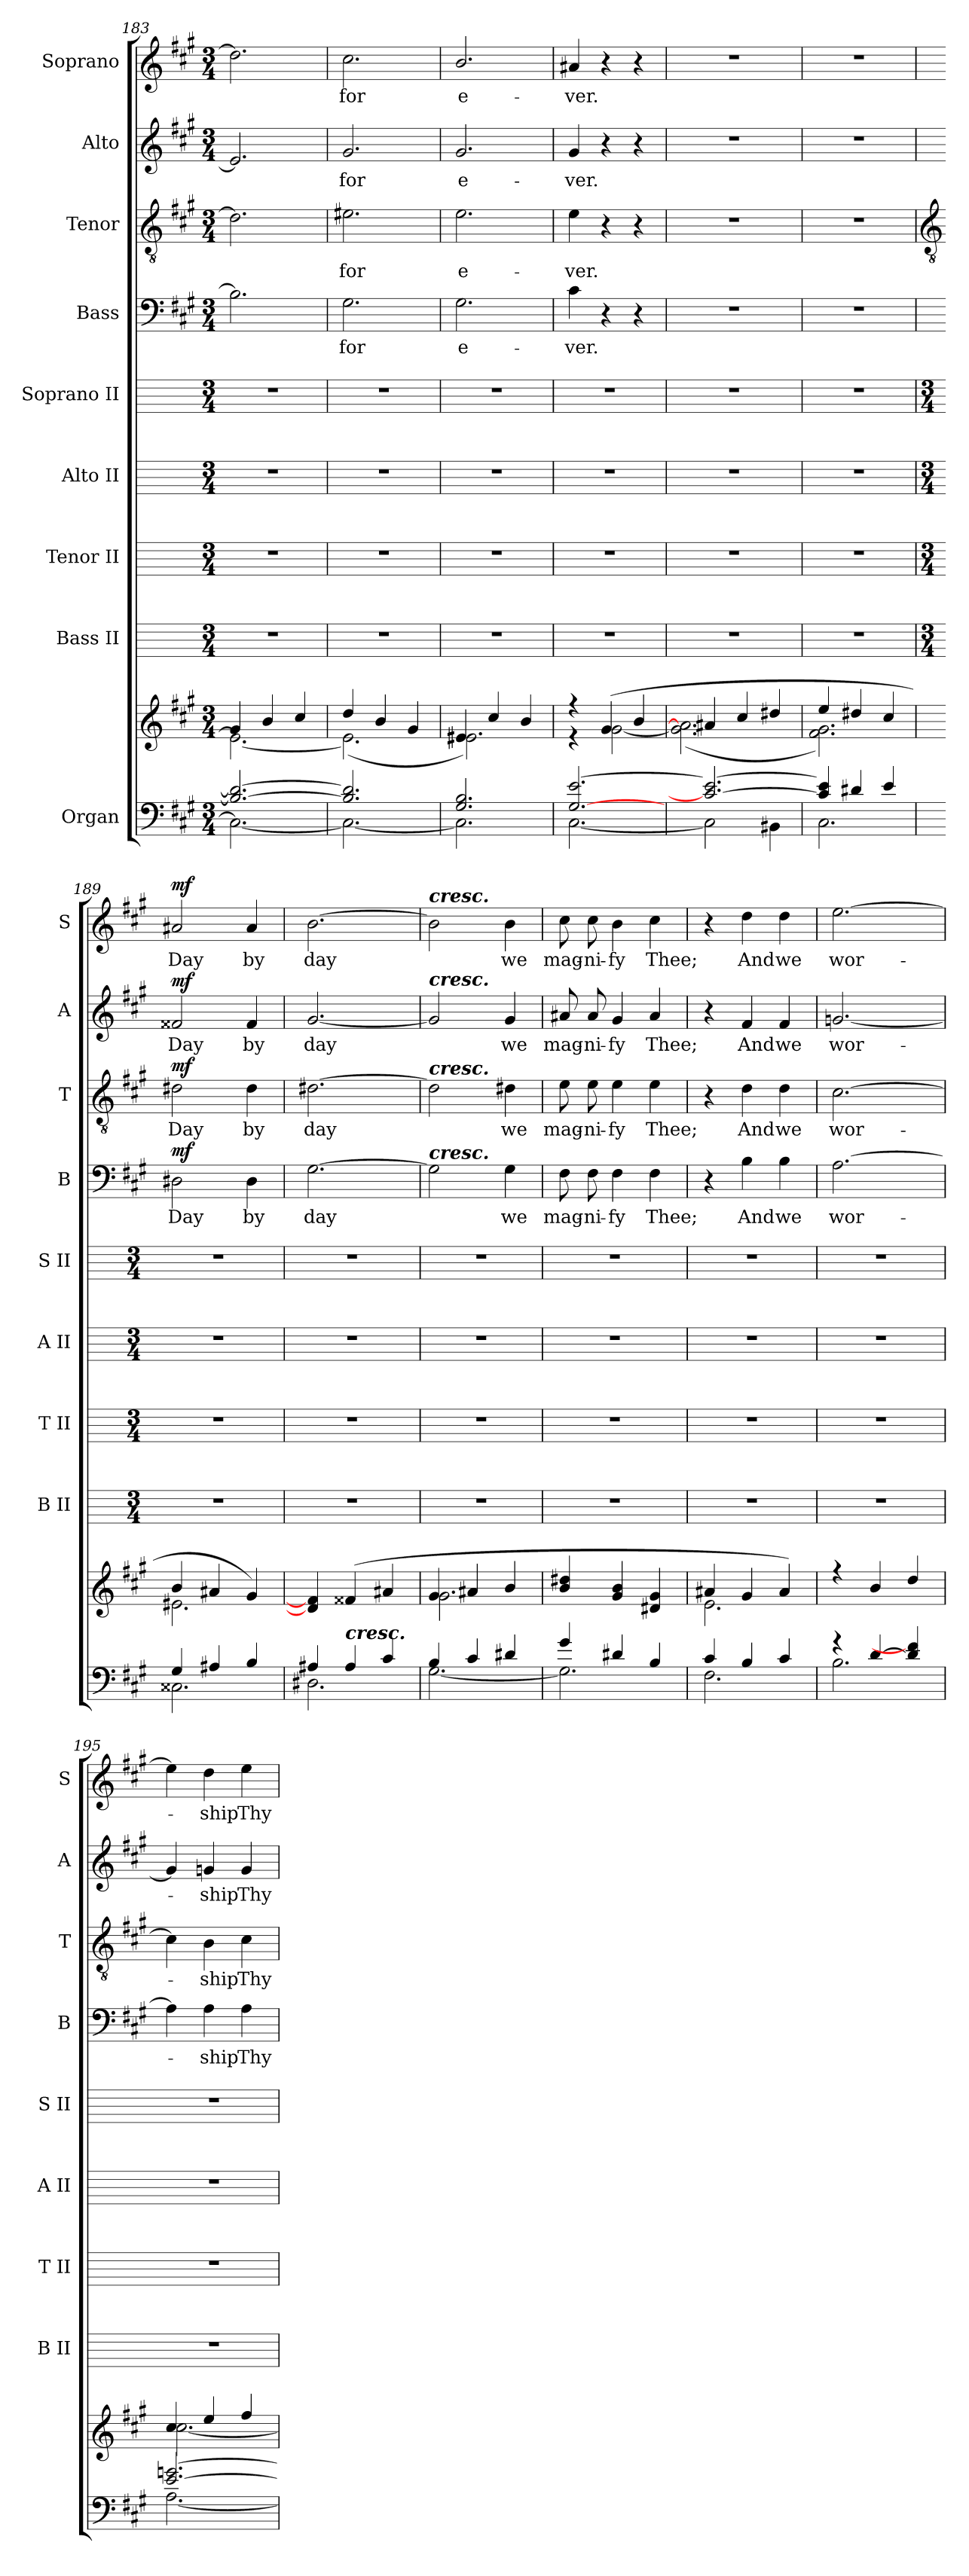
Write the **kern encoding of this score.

**kern	**kern	**kern	**kern	**kern	**kern	**kern	**text	**dynam	**kern	**text	**dynam	**kern	**text	**dynam	**kern	**text	**dynam
*part9	*part9	*part8	*part7	*part6	*part5	*part4	*part4	*part4	*part3	*part3	*part3	*part2	*part2	*part2	*part1	*part1	*part1
*staff10	*staff9	*staff8	*staff7	*staff6	*staff5	*staff4	*staff4	*staff4	*staff3	*staff3	*staff3	*staff2	*staff2	*staff2	*staff1	*staff1	*staff1
*I"Organ	*	*I"Bass II	*I"Tenor II	*I"Alto II	*I"Soprano II	*I"Bass	*	*	*I"Tenor	*	*	*I"Alto	*	*	*I"Soprano	*	*
*	*	*I'B II	*I'T II	*I'A II	*I'S II	*I'B	*	*	*I'T	*	*	*I'A	*	*	*I'S	*	*
*clefF4	*clefG2	*	*	*	*	*clefF4	*	*	*clefGv2	*	*	*clefG2	*	*	*clefG2	*	*
*k[f#c#g#]	*k[f#c#g#]	*	*	*	*	*k[f#c#g#]	*	*	*k[f#c#g#]	*	*	*k[f#c#g#]	*	*	*k[f#c#g#]	*	*
*A:	*A:	*	*	*	*	*A:	*	*	*A:	*	*	*A:	*	*	*A:	*	*
*M3/4	*M3/4	*M3/4	*M3/4	*M3/4	*M3/4	*M3/4	*	*	*M3/4	*	*	*M3/4	*	*	*M3/4	*	*
=183	=183	=183	=183	=183	=183	=183	=183	=183	=183	=183	=183	=183	=183	=183	=183	=183	=183
*^	*^	*	*	*	*	*	*	*	*	*	*	*	*	*	*	*	*
2.B/_ 2.d/_	2.C#\_	4g#/	2.e\_	2.r	2.r	2.r	2.r	2.B]	.	.	2.d]	.	.	2.e#]	.	.	2.dd]	.	.
.	.	4b/	.	.	.	.	.	.	.	.	.	.	.	.	.	.	.	.	.
.	.	4cc#/	.	.	.	.	.	.	.	.	.	.	.	.	.	.	.	.	.
=184	=184	=184	=184	=184	=184	=184	=184	=184	=184	=184	=184	=184	=184	=184	=184	=184	=184	=184	=184
!	!	!	!	!	!	!	!	!	!LO:LY:b	!	!	!LO:LY:b	!	!	!LO:LY:b	!	!	!LO:LY:b	!
2.B/] 2.d/]	2.C#\_	4dd/	(<2.e\]	2.r	2.r	2.r	2.r	2.G#	for	.	2.e#X	for	.	2.g#	for	.	2.cc#	for	.
.	.	4b/	.	.	.	.	.	.	.	.	.	.	.	.	.	.	.	.	.
.	.	4g#/	.	.	.	.	.	.	.	.	.	.	.	.	.	.	.	.	.
=185	=185	=185	=185	=185	=185	=185	=185	=185	=185	=185	=185	=185	=185	=185	=185	=185	=185	=185	=185
!	!	!	!	!	!	!	!	!	!LO:LY:b	!	!	!LO:LY:b	!	!	!LO:LY:b	!	!	!LO:LY:b	!
2.G#/ 2.B/	2.C#\]	4e#X/	2.e#\)	2.r	2.r	2.r	2.r	2.G#	e-	.	2.e	e-	.	2.g#	e-	.	2.b/	e-	.
.	.	4cc#/	.	.	.	.	.	.	.	.	.	.	.	.	.	.	.	.	.
.	.	4b/	.	.	.	.	.	.	.	.	.	.	.	.	.	.	.	.	.
=186	=186	=186	=186	=186	=186	=186	=186	=186	=186	=186	=186	=186	=186	=186	=186	=186	=186	=186	=186
!	!	!	!	!	!	!	!	!	!LO:LY:b	!	!	!LO:LY:b	!	!	!LO:LY:b	!	!	!LO:LY:b	!
[2.G#/ [2.e/	[2.C#\	4r	4r	2.r	2.r	2.r	2.r	4c#	-ver.	.	4e	-ver.	.	4g#	-ver.	.	4a#X	-ver.	.
.	.	(>4g#/	[2g#\	.	.	.	.	4r	.	.	4r	.	.	4r	.	.	4r	.	.
.	.	4b/	.	.	.	.	.	4r	.	.	4r	.	.	4r	.	.	4r	.	.
=187	=187	=187	=187	=187	=187	=187	=187	=187	=187	=187	=187	=187	=187	=187	=187	=187	=187	=187	=187
!	!	!	!	!	!	!	!	!LO:N:vis=1	!	!	!LO:N:vis=1	!	!	!LO:N:vis=1	!	!	!LO:N:vis=1	!	!
2.c#/_ 2.e/_	2C#\]	4a#X/	(<2.g#\] 2.a#\]	2.r	2.r	2.r	2.r	2.r	.	.	2.r	.	.	2.r	.	.	2.r	.	.
.	.	4cc#/	.	.	.	.	.	.	.	.	.	.	.	.	.	.	.	.	.
.	4BB#X\	4dd#X/	.	.	.	.	.	.	.	.	.	.	.	.	.	.	.	.	.
=188	=188	=188	=188	=188	=188	=188	=188	=188	=188	=188	=188	=188	=188	=188	=188	=188	=188	=188	=188
!	!	!	!	!	!	!	!	!LO:N:vis=1	!	!	!LO:N:vis=1	!	!	!LO:N:vis=1	!	!	!LO:N:vis=1	!	!
4c#/] 4e/]	2.C#\	4ee/	2.f#\ 2.g#\)	2.r	2.r	2.r	2.r	2.r	.	.	2.r	.	.	2.r	.	.	2.r	.	.
4d#X/	.	4dd#X/	.	.	.	.	.	.	.	.	.	.	.	.	.	.	.	.	.
4e/	.	4cc#/	.	.	.	.	.	.	.	.	.	.	.	.	.	.	.	.	.
!!LO:LB:g=z
=189	=189	=189	=189	=189	=189	=189	=189	=189	=189	=189	=189	=189	=189	=189	=189	=189	=189	=189	=189
*	*	*	*	*	*	*	*	*	*	*	*clefGv2	*	*	*	*	*	*	*	*
*	*	*	*	*M3/4	*M3/4	*M3/4	*M3/4	*	*	*	*	*	*	*	*	*	*	*	*
!	!	!	!	!	!	!	!	!	!LO:LY:b	!LO:DY:b	!	!LO:LY:b	!LO:DY:b	!	!LO:LY:b	!LO:DY:b	!	!LO:LY:b	!LO:DY:b
4G#/	2.C##X\	4b/	2.e#X\	2.r	2.r	2.r	2.r	2D#X	Day	mf	2d#X	Day	mf	2f##X	Day	mf	2a#X	Day	mf
4A#X/	.	4a#X/	.	.	.	.	.	.	.	.	.	.	.	.	.	.	.	.	.
!	!	!	!	!	!	!	!	!	!LO:LY:b	!	!	!LO:LY:b	!	!	!LO:LY:b	!	!	!LO:LY:b	!
4B/	.	4g#/)	.	.	.	.	.	4D#	by	.	4d#	by	.	4f##	by	.	4a#	by	.
!!LO:LB:g=z
=190	=190	=190	=190	=190	=190	=190	=190	=190	=190	=190	=190	=190	=190	=190	=190	=190	=190	=190	=190
!	!	!	!	!	!	!	!	!	!LO:LY:b	!	!	!LO:LY:b	!	!	!LO:LY:b	!	!	!LO:LY:b	!
4A#X/	2.D#X\	4d/] 4f##/]	2.ryy	2.r	2.r	2.r	2.r	[2.G#	day	.	[2.d#X	day	.	[2.g#	day	.	[2.b	day	.
!LO:TX:a:Bi:t=cresc.	!	!	!	!	!	!	!	!	!	!	!	!	!	!	!	!	!	!	!
4A#/	.	(<4f##/	.	.	.	.	.	.	.	.	.	.	.	.	.	.	.	.	.
4c#/	.	4a#X/	.	.	.	.	.	.	.	.	.	.	.	.	.	.	.	.	.
=191	=191	=191	=191	=191	=191	=191	=191	=191	=191	=191	=191	=191	=191	=191	=191	=191	=191	=191	=191
!	!	!	!	!	!	!	!	!	!	!	!	!	!	!	!	!	!LO:TX:a:Bi:t=cresc.	!	!
!	!	!	!	!	!	!	!	!	!	!	!	!	!	!LO:TX:a:Bi:t=cresc.	!	!	!	!	!
!	!	!	!	!	!	!	!	!	!	!	!LO:TX:a:Bi:t=cresc.	!	!	!	!	!	!	!	!
!	!	!	!	!	!	!	!	!LO:TX:a:Bi:t=cresc.	!	!	!	!	!	!	!	!	!	!	!
4B/	[2.G#\	4g#/	2.g#\	2.r	2.r	2.r	2.r	2G#]	.	.	2d#]	.	.	2g#]	.	.	2b]	.	.
4c#/	.	4a#X/	.	.	.	.	.	.	.	.	.	.	.	.	.	.	.	.	.
!	!	!	!	!	!	!	!	!	!LO:LY:b	!	!	!LO:LY:b	!	!	!LO:LY:b	!	!	!LO:LY:b	!
4d#X/	.	4b/	.	.	.	.	.	4G#	we	.	4d#	we	.	4g#	we	.	4b	we	.
=192	=192	=192	=192	=192	=192	=192	=192	=192	=192	=192	=192	=192	=192	=192	=192	=192	=192	=192	=192
!	!	!	!	!	!	!	!	!	!LO:LY:b	!	!	!LO:LY:b	!	!	!LO:LY:b	!	!	!LO:LY:b	!
4g#/	2.G#\]	4b/ 4dd#X/	2.ryy	2.r	2.r	2.r	2.r	8F#	mag-	.	8e	mag-	.	8a#X	mag-	.	8cc#	mag-	.
!	!	!	!	!	!	!	!	!	!LO:LY:b	!	!	!LO:LY:b	!	!	!LO:LY:b	!	!	!LO:LY:b	!
.	.	.	.	.	.	.	.	8F#	-ni-	.	8e	-ni-	.	8a#	-ni-	.	8cc#	-ni-	.
!	!	!	!	!	!	!	!	!	!LO:LY:b	!	!	!LO:LY:b	!	!	!LO:LY:b	!	!	!LO:LY:b	!
4d#X/	.	4g#/ 4b/	.	.	.	.	.	4F#	-fy	.	4e	-fy	.	4g#	-fy	.	4b	-fy	.
!	!	!	!	!	!	!	!	!	!LO:LY:b	!	!	!LO:LY:b	!	!	!LO:LY:b	!	!	!LO:LY:b	!
4B/	.	4d#X/ 4g#/	.	.	.	.	.	4F#	Thee;	.	4e	Thee;	.	4a#	Thee;	.	4cc#	Thee;	.
=193	=193	=193	=193	=193	=193	=193	=193	=193	=193	=193	=193	=193	=193	=193	=193	=193	=193	=193	=193
4c#/	2.F#\	4a#X/	2.e\	2.r	2.r	2.r	2.r	4r	.	.	4r	.	.	4r	.	.	4r	.	.
!	!	!	!	!	!	!	!	!	!LO:LY:b	!	!	!LO:LY:b	!	!	!LO:LY:b	!	!	!LO:LY:b	!
4B/	.	4g#/	.	.	.	.	.	4B	And	.	4d	And	.	4f#	And	.	4dd	And	.
!	!	!	!	!	!	!	!	!	!LO:LY:b	!	!	!LO:LY:b	!	!	!LO:LY:b	!	!	!LO:LY:b	!
4c#/	.	4a#/)	.	.	.	.	.	4B	we	.	4d	we	.	4f#	we	.	4dd	we	.
=194	=194	=194	=194	=194	=194	=194	=194	=194	=194	=194	=194	=194	=194	=194	=194	=194	=194	=194	=194
!	!	!	!	!	!	!	!	!	!LO:LY:b	!	!	!LO:LY:b	!	!	!LO:LY:b	!	!	!LO:LY:b	!
4r	2.B\	4r	2.ryy	2.r	2.r	2.r	2.r	[2.A	wor-	.	[2.c#	wor-	.	[2.gn	wor-	.	[2.ee	wor-	.
[4d/	.	4b/	.	.	.	.	.	.	.	.	.	.	.	.	.	.	.	.	.
4d/] 4f#/]	.	4dd/	.	.	.	.	.	.	.	.	.	.	.	.	.	.	.	.	.
=195	=195	=195	=195	=195	=195	=195	=195	=195	=195	=195	=195	=195	=195	=195	=195	=195	=195	=195	=195
[2.e/ [2.gn/	[2.A\	4cc#/	[2.cc#\	2.r	2.r	2.r	2.r	4A]	.	.	4c#]	.	.	4g]	.	.	4ee]	.	.
!	!	!	!	!	!	!	!	!	!LO:LY:b	!	!	!LO:LY:b	!	!	!LO:LY:b	!	!	!LO:LY:b	!
.	.	4ee/	.	.	.	.	.	4A	ship	.	4B	ship	.	4g	ship	.	4dd	ship	.
!	!	!	!	!	!	!	!	!	!LO:LY:b	!	!	!LO:LY:b	!	!	!LO:LY:b	!	!	!LO:LY:b	!
.	.	4ff#/	.	.	.	.	.	4A	Thy	.	4c#	Thy	.	4g	Thy	.	4ee	Thy	.
*v	*v	*	*	*	*	*	*	*	*	*	*	*	*	*	*	*	*	*	*
*	*v	*v	*	*	*	*	*	*	*	*	*	*	*	*	*	*	*	*
=	=	=	=	=	=	=	=	=	=	=	=	=	=	=	=	=	=
*-	*-	*-	*-	*-	*-	*-	*-	*-	*-	*-	*-	*-	*-	*-	*-	*-	*-
